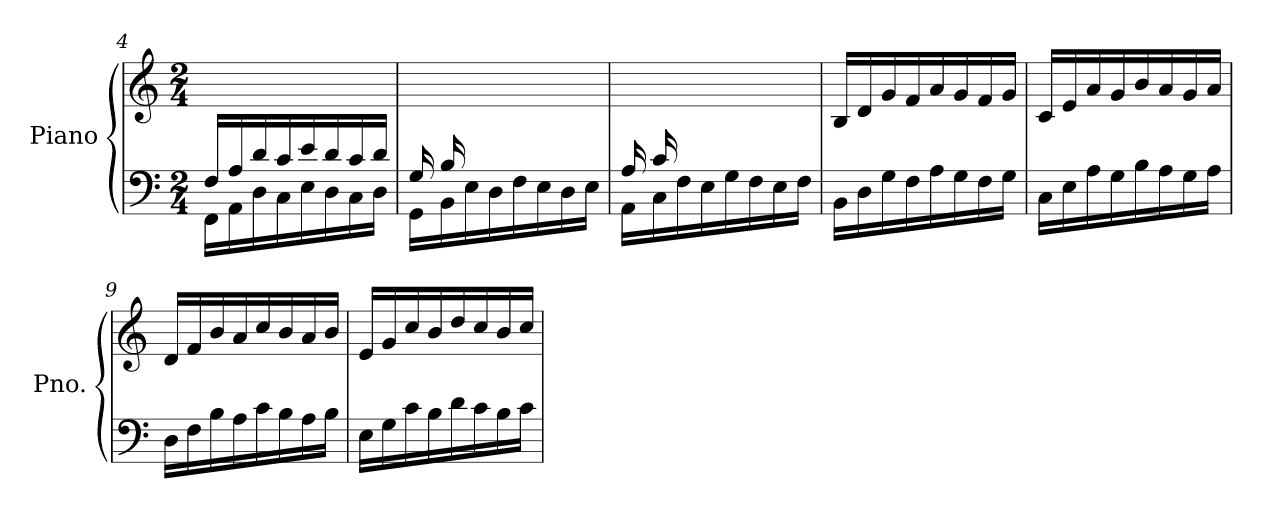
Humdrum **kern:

**kern	**kern
*part1	*part1
*staff2	*staff1
*I"Piano	*
*I'Pno.	*
*clefF4	*clefG2
*k[]	*k[]
*M2/4	*M2/4
=4	=4
*^	*
16F/LL	16FF\LL	2ryy
16A/	16AA\	.
16d/	16D\	.
16c/	16C\	.
16e/	16E\	.
16d/	16D\	.
16c/	16C\	.
16d/JJ	16D\JJ	.
=5	=5	=5
16G/LL	16GG\LL	8ryy
16B/	16BB\	.
4.ryy	16E\	16e/
.	16D\	16d/
.	16F\	16f/
.	16E\	16e/
.	16D\	16d/
.	16E\JJ	16e/JJ
!!LO:LB:g=z
=6	=6	=6
16A/LL	16AA\LL	8ryy
16c/	16C\	.
4.ryy	16F\	16f/
.	16E\	16e/
.	16G\	16g/
.	16F\	16f/
.	16E\	16e/
.	16F\JJ	16f/JJ
*v	*v	*
=7	=7
16BB\LL	16B/LL
16D\	16d/
16G\	16g/
16F\	16f/
16A\	16a/
16G\	16g/
16F\	16f/
16G\JJ	16g/JJ
=8	=8
16C\LL	16c/LL
16E\	16e/
16A\	16a/
16G\	16g/
16B\	16b/
16A\	16a/
16G\	16g/
16A\JJ	16a/JJ
=9	=9
16D\LL	16d/LL
16F\	16f/
16B\	16b/
16A\	16a/
16c\	16cc/
16B\	16b/
16A\	16a/
16B\JJ	16b/JJ
=10	=10
16E\LL	16e/LL
16G\	16g/
16c\	16cc/
16B\	16b/
16d\	16dd/
16c\	16cc/
16B\	16b/
16c\JJ	16cc/JJ
=	=
*-	*-
